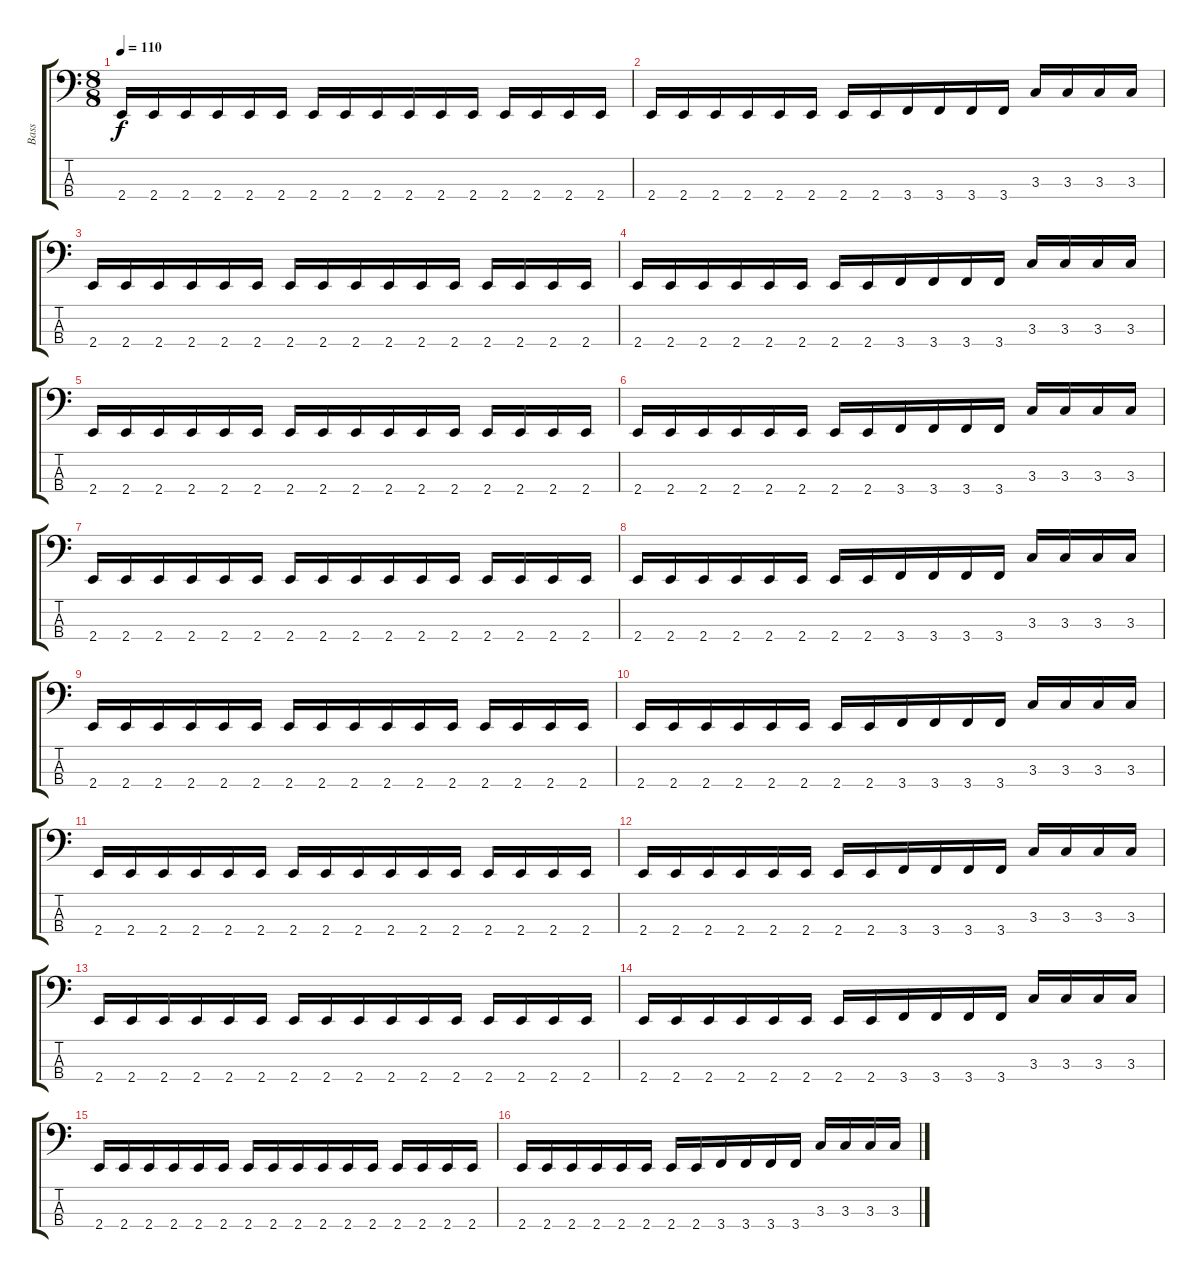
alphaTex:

\track ("Bass" "Bass") {instrument electricbassfinger}
\staff {score tabs}
\tuning (G2 D2 A1 D1) {hide}
\ts (8 8)
\tempo 110
\clef f4
\ks c
2.4.16{dy f} 2.4.16 2.4.16 2.4.16 2.4.16 2.4.16 2.4.16 2.4.16 2.4.16 2.4.16 2.4.16 2.4.16 2.4.16 2.4.16 2.4.16 2.4.16 |
2.4.16 2.4.16 2.4.16 2.4.16 2.4.16 2.4.16 2.4.16 2.4.16 3.4.16 3.4.16 3.4.16 3.4.16 3.3.16 3.3.16 3.3.16 3.3.16 |
2.4.16 2.4.16 2.4.16 2.4.16 2.4.16 2.4.16 2.4.16 2.4.16 2.4.16 2.4.16 2.4.16 2.4.16 2.4.16 2.4.16 2.4.16 2.4.16 |
2.4.16 2.4.16 2.4.16 2.4.16 2.4.16 2.4.16 2.4.16 2.4.16 3.4.16 3.4.16 3.4.16 3.4.16 3.3.16 3.3.16 3.3.16 3.3.16 |
2.4.16 2.4.16 2.4.16 2.4.16 2.4.16 2.4.16 2.4.16 2.4.16 2.4.16 2.4.16 2.4.16 2.4.16 2.4.16 2.4.16 2.4.16 2.4.16 |
2.4.16 2.4.16 2.4.16 2.4.16 2.4.16 2.4.16 2.4.16 2.4.16 3.4.16 3.4.16 3.4.16 3.4.16 3.3.16 3.3.16 3.3.16 3.3.16 |
2.4.16 2.4.16 2.4.16 2.4.16 2.4.16 2.4.16 2.4.16 2.4.16 2.4.16 2.4.16 2.4.16 2.4.16 2.4.16 2.4.16 2.4.16 2.4.16 |
2.4.16 2.4.16 2.4.16 2.4.16 2.4.16 2.4.16 2.4.16 2.4.16 3.4.16 3.4.16 3.4.16 3.4.16 3.3.16 3.3.16 3.3.16 3.3.16 |
2.4.16 2.4.16 2.4.16 2.4.16 2.4.16 2.4.16 2.4.16 2.4.16 2.4.16 2.4.16 2.4.16 2.4.16 2.4.16 2.4.16 2.4.16 2.4.16 |
2.4.16 2.4.16 2.4.16 2.4.16 2.4.16 2.4.16 2.4.16 2.4.16 3.4.16 3.4.16 3.4.16 3.4.16 3.3.16 3.3.16 3.3.16 3.3.16 |
2.4.16 2.4.16 2.4.16 2.4.16 2.4.16 2.4.16 2.4.16 2.4.16 2.4.16 2.4.16 2.4.16 2.4.16 2.4.16 2.4.16 2.4.16 2.4.16 |
2.4.16 2.4.16 2.4.16 2.4.16 2.4.16 2.4.16 2.4.16 2.4.16 3.4.16 3.4.16 3.4.16 3.4.16 3.3.16 3.3.16 3.3.16 3.3.16 |
2.4.16 2.4.16 2.4.16 2.4.16 2.4.16 2.4.16 2.4.16 2.4.16 2.4.16 2.4.16 2.4.16 2.4.16 2.4.16 2.4.16 2.4.16 2.4.16 |
2.4.16 2.4.16 2.4.16 2.4.16 2.4.16 2.4.16 2.4.16 2.4.16 3.4.16 3.4.16 3.4.16 3.4.16 3.3.16 3.3.16 3.3.16 3.3.16 |
2.4.16 2.4.16 2.4.16 2.4.16 2.4.16 2.4.16 2.4.16 2.4.16 2.4.16 2.4.16 2.4.16 2.4.16 2.4.16 2.4.16 2.4.16 2.4.16 |
2.4.16 2.4.16 2.4.16 2.4.16 2.4.16 2.4.16 2.4.16 2.4.16 3.4.16 3.4.16 3.4.16 3.4.16 3.3.16 3.3.16 3.3.16 3.3.16
